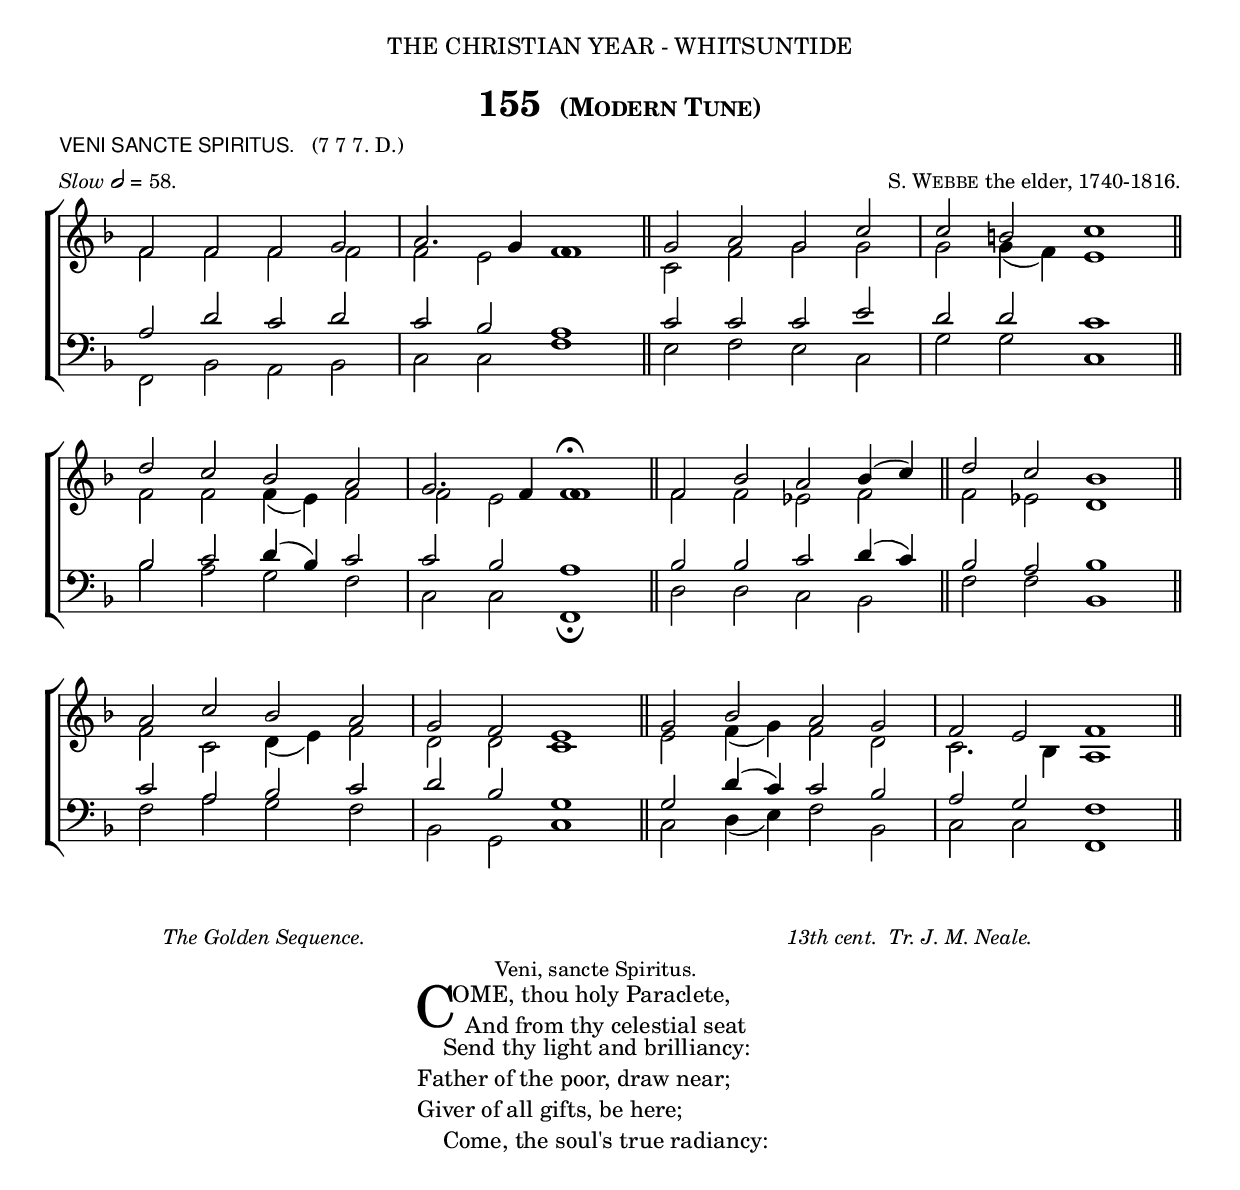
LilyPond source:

%%%% 251.png
%%%% Hymn 155 modern. Veni sancte spiritus.  Come, thou holy Paraclete.
%%%% Rev 3.

\version "2.10"

\header {
  dedication = \markup {  \center-align { "THE CHRISTIAN YEAR - WHITSUNTIDE"
	\hspace #0.1 }}	
	
  title = \markup { "155 " \large \smallCaps "(Modern Tune)"}  
  
  poet = \markup { \small {  \line { \sans { "VENI SANCTE SPIRITUS."} \hspace #1 \roman {"(7 7 7. D.)"}} }}
  
  meter = \markup { \small { \italic {Slow} \general-align #Y #DOWN \note #"2" #0.5 = 58. } }
  
  arranger = \markup { \small { \smallCaps "S. Webbe" "the elder, 1740-1816." } }
  
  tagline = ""
}

%%%%%%%%%%%%%%%%%%%%%%%%%%% Macros

%%% merge. Macro to pull note slightly leftwards.  Used to produce those partially merged wholenotes 

merge = \once \override NoteColumn #'force-hshift = #-0.01
	      
%%%%%%%%%%%%%%%%%%%%%%%%%%% End of macro definitions

%%% SATB voices

global = {
  \time 4/2
  \key f \major
  \set Staff.midiInstrument = "church organ"
}

soprano = \relative c' { 
  f2 f f g | a2. g4 f1 \bar "||" g2 a g c | c b c1 \bar "||" \break
  d2 c bes a | g2. f4 f1 ^\fermata \bar "||" f2 bes a bes4( c) | d2 c bes1 \bar "||" \break
  a2 c bes a | g f e1 \bar "||" g2 bes a g | f e f1 \bar "||"
} 
   
alto = \relative c' {  
  f2 f f f | f e \merge f1 \bar "||" c2 f g g | g g4( f) e1 \bar "||"
  f2 f f4( e) f2 | f e \merge f1 \bar "||" f2 f ees f \bar "||" f ees d1 \bar "||"
  f2 c d4( e) f2 | d d c1 \bar "||" e2 f4( g) f2 d | c2. bes4 a1 \bar "||"
}

tenor = \relative c {\clef bass 
  a'2 d c d | c bes a1 \bar "||" c2 c c e | d d c1 \bar "||"
  bes2 c d4( bes) c2 | c bes a1 \bar "||" bes2 bes c d4( c) | bes2 a bes1 \bar "||"
  c2 a bes c | d bes g1 \bar "||" g2 d'4( c) c2 bes | a g f1 \bar "||"
}

bass = \relative c {\clef bass 
  f,2 bes a bes | c c f1 \bar "||" e2 f e c | g' g c,1 \bar "||"
  bes'2 a g f | c c f,1 _\fermata \bar "||" d'2 d c bes | f' f bes,1 \bar "||"
  f'2 a g f | bes, g c1 \bar "||" c2 d4( e) f2 bes, | c c f,1 \bar "||"
}

#(ly:set-option 'point-and-click #f)

\paper {
  #(set-paper-size "a4")
%  annotate-spacing = ##t
  print-page-number = ##f
  ragged-last-bottom = ##t
  ragged-bottom = ##t
}

\book{

%%% Score block	

\score{
\new ChoirStaff	
<<
	\context Staff = upper << 
	\context Voice = sopranos { \voiceOne \global \soprano }
	\context Voice = altos    { \voiceTwo \global \alto }
	                      >>
	\context Staff = lower <<
	\context Voice = tenors { \voiceOne \global \tenor }
	\context Voice = basses { \voiceTwo \global \bass }
			        >>
>>
\layout {
		indent=0
		\context { \Score \remove "Bar_number_engraver" }
		\context { \Staff \remove "Time_signature_engraver" }
		\context { \Score \remove "Mark_engraver"  }
                \context { \Staff \consists "Mark_engraver"  }
	} %% close layout

\midi { \context { \Score tempoWholesPerMinute = #(ly:make-moment 58 2) }}      
  	
	
} %%% Score bracket

%%% Lyric attributions and titles

\markup { \column {
	\line { \small { \hspace #10 \italic "The Golden Sequence." \hspace #40 \italic "13th cent.  Tr. J. M. Neale." }}  
        \line { \small { \hspace #42 "Veni, sancte Spiritus."}}
}}	


\markup { \hspace #32 %%add space as necc. to center the column
          \column { %% super column of everything
	              \column { %%verse 1 is a column of 2 lines  
	                  \line { \hspace #2.3 \column { \lower #2.4 \fontsize #8 "C" }   %%Drop Cap goes here
				  \hspace #-1.0    %% adjust this if other letters are too far from Drop Cap
				  \column  { \raise #0.0 "OME, thou holy Paraclete,"
			                               "  And from thy celestial seat"} }          
	                  \line {  \hspace #2.5  %%adjust hspace until this line left edge is flush with Drop Cap
				   \lower  #1.56  %%adjust this until the line spacing looks right
				   \column {   
					   "    Send thy light and brilliancy:"
					   "Father of the poor, draw near;"
					   "Giver of all gifts, be here;"
					   "    Come, the soul's true radiancy:"
			  		}}
		      } %%% end verse 1	

	  } %%% end supercolumn
} %%% end markup	  
       
       
%%fake score block to occupy space and force a pagebreak.  Can't think of a better way of doing this.
\score{
	{s4 }
\header { breakbefore = ##f piece = ##f opus = ##f tagline = ##f }
\layout{	
	\context { \Staff
		\remove Time_signature_engraver
		\remove Key_engraver
		\remove Clef_engraver
		\remove Staff_symbol_engraver
}}}

%%% Second page
%%% continuation of  lyrics

\markup { \hspace #32   %%add space as necc. to center the column  
		\column { 
			\hspace #1  % adds vertical spacing between verses  
           		\line { "2  "
			   \column {	     
				   "Come, of comforters the best,"
				   "Of the soul the sweetest guest,"
				   "    Come in toil refreshingly:"
				   "Thou in labour rest most sweet,"
				   "Thou art shadow from the heat,"
				   "    Comfort in adversity."
			}}
			\hspace #1  % adds vertical spacing between verses  
           		\line { "3  "
			   \column {	     
				   "O thou Light, most pure and blest,"
				   "Shine within the inmost breast"
				   "    Of thy faithful company."
				   "Where thou art not, man hath nought;"
				   "Every holy deed and thought"
				   "    Comes from thy Divinity."
			}}
			\hspace #1  % adds vertical spacing between verses  
           		\line { "4  "
			   \column {	     
				   "What is soilèd, make thou pure;"
				   "What is wounded, work its cure;"
				   "    What is parchèd, fructify;"
				   "What is rigid, gently bend;"
				   "What is frozen, warmly tend;"
				   "    Strengthen what goes erringly."
			}}
			\hspace #1  % adds vertical spacing between verses  
           		\line { "5. "
			   \column {	     
				   "Fill thy faithful, who confide"
				   "In thy power to guard and guide,"
				   "    With thy sevenfold Mystery."
				   "Here thy grace and virtue send:"
				   "Grant salvation to the end,"
				   "    And in heaven felicity."
			}}
	  }
} %%% lyric markup bracket


%%% Amen score block
\score{
  \new ChoirStaff
   <<
        \context Staff = upper \with { fontSize = #-3  \override StaffSymbol #'staff-space = #(magstep -2) }  
	                      << 
	\context Voice = "sopranos" { \relative c' { \clef treble \global \voiceOne f1 f1 \bar "||" }}
	\context Voice = "altos"    { \relative c' {  \clef treble \global \voiceTwo bes1 a1 \bar "||" }}
	                      >>
			      
	\context Lyrics \lyricsto "altos" { \override LyricText #'font-size = #-1 A -- men. }
	
	\context Staff = lower \with { fontSize = #-3  \override StaffSymbol #'staff-space = #(magstep -2) }  
	                       <<
	\context Voice = "tenors" { \relative c { \clef bass \global \voiceThree d1 c1 \bar "||" }}
	\context Voice = "basses" { \relative c { \clef bass \global \voiceFour  bes1 f1 \bar "||" }}
			        >> 
  >>			      
\header { breakbefore = ##f piece = " " opus = " " }
\layout { 
	\context { \Score timing = ##f }
	ragged-right = ##t
	indent = 15\cm
	\context { \Staff \remove Time_signature_engraver }

       }

\midi { \context { \Score tempoWholesPerMinute = #(ly:make-moment 58 2) }}  %%Amen midi       
       
}  


} %%% book bracket
